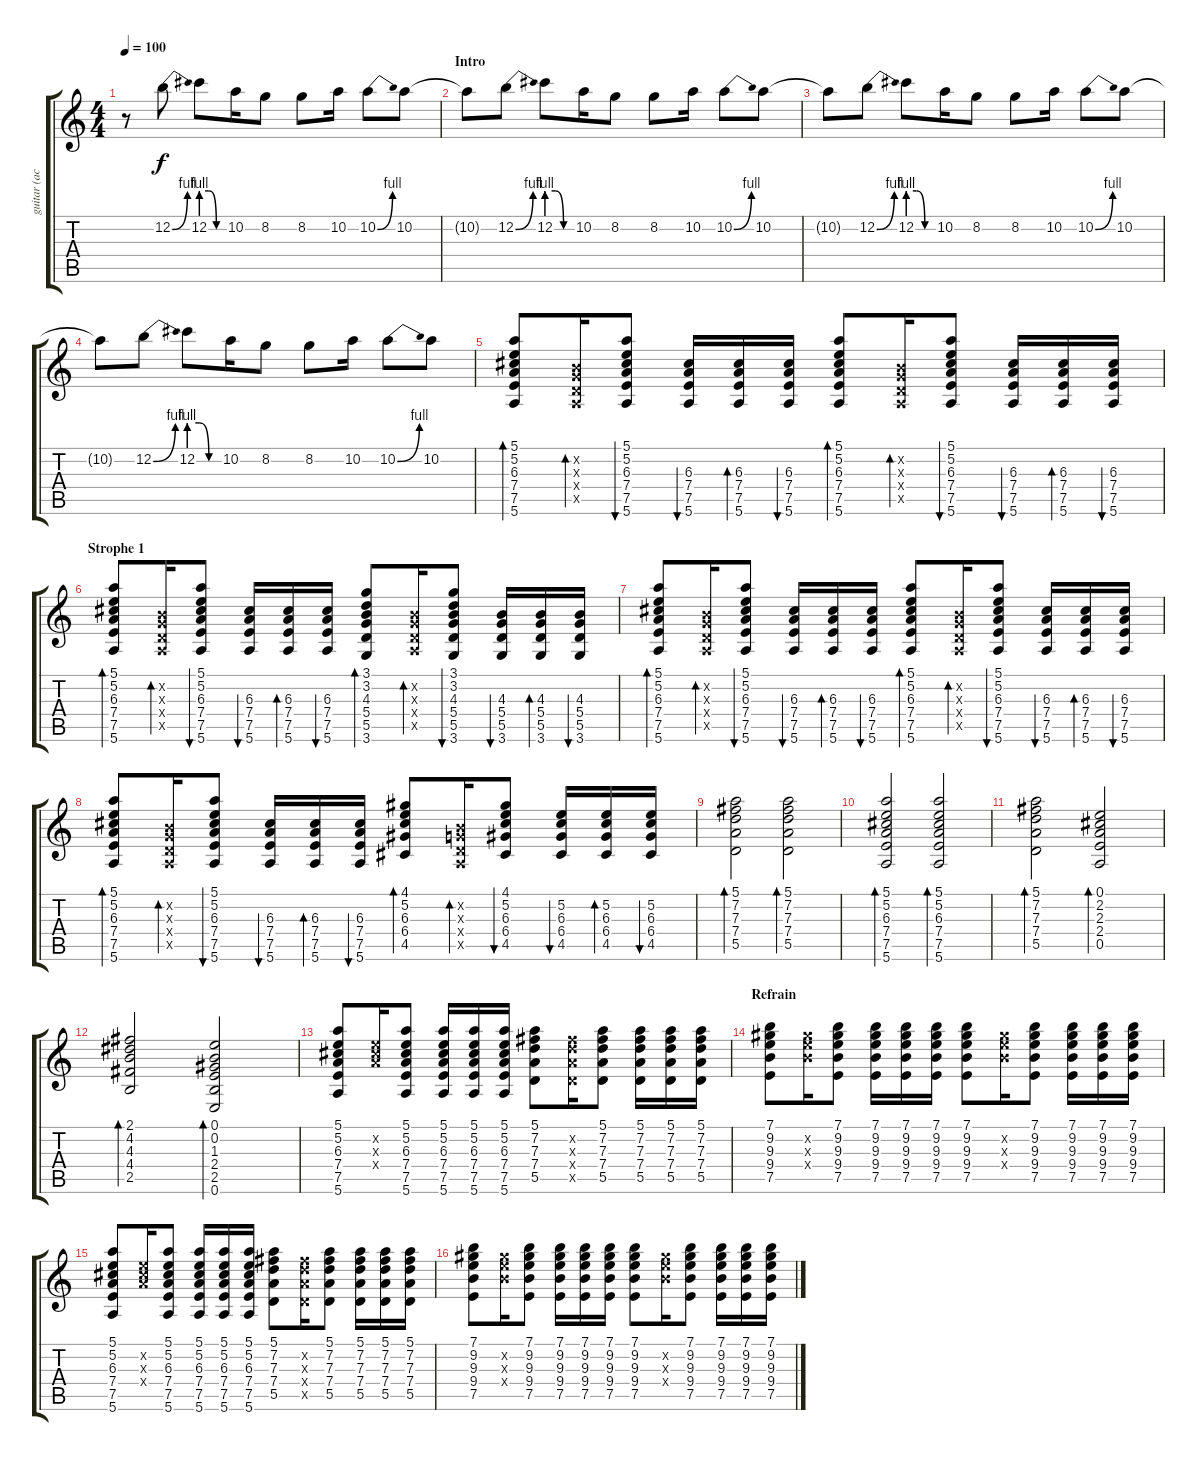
\track ("guitar (acoustic)" "guitar (ac") {instrument acousticguitarsteel}
\staff {score tabs}
\tuning (E4 B3 G3 D3 A2 E2) {hide}
\ts (4 4)
\section ("" "")
\tempo 100
\clef g2
\ks c
r.8{dy f volume 12 instrument distortionguitar} 12.2{be (bend 0 0 60 4)}.8 12.2{be (custom 0 4 20 4 40 0 60 0)}.8 10.2.16 8.2.8 8.2.8 10.2.16 10.2{be (bend 0 0 60 4)}.8 10.2.8 |
\section ("" "Intro")
10.2{t}.8 12.2{be (bend 0 0 60 4)}.8 12.2{be (custom 0 4 20 4 40 0 60 0)}.8 10.2.16 8.2.8 8.2.8 10.2.16 10.2{be (bend 0 0 60 4)}.8 10.2.8 |
10.2{t}.8 12.2{be (bend 0 0 60 4)}.8 12.2{be (custom 0 4 20 4 40 0 60 0)}.8 10.2.16 8.2.8 8.2.8 10.2.16 10.2{be (bend 0 0 60 4)}.8 10.2.8 |
10.2{t}.8 12.2{be (bend 0 0 60 4)}.8 12.2{be (custom 0 4 20 4 40 0 60 0)}.8 10.2.16 8.2.8 8.2.8 10.2.16 10.2{be (bend 0 0 60 4)}.8 10.2.8 |
(5.1 5.2 6.3 7.4 7.5 5.6).8{bd 60 volume 9 instrument acousticguitarsteel} (0.2{x} 0.3{x} 0.4{x} 0.5{x}).16{bd 60} (5.1 5.2 6.3 7.4 7.5 5.6).8{bu 60} (6.3 7.4 7.5 5.6).16{bu 60} (6.3 7.4 7.5 5.6).16{bd 60} (6.3 7.4 7.5 5.6).16{bu 60} (5.1 5.2 6.3 7.4 7.5 5.6).8{bd 60} (0.2{x} 0.3{x} 0.4{x} 0.5{x}).16{bd 60} (5.1 5.2 6.3 7.4 7.5 5.6).8{bu 60} (6.3 7.4 7.5 5.6).16{bu 60} (6.3 7.4 7.5 5.6).16{bd 60} (6.3 7.4 7.5 5.6).16{bu 60} |
\section ("" "Strophe 1")
(5.1 5.2 6.3 7.4 7.5 5.6).8{bd 60} (0.2{x} 0.3{x} 0.4{x} 0.5{x}).16{bd 60} (5.1 5.2 6.3 7.4 7.5 5.6).8{bu 60} (6.3 7.4 7.5 5.6).16{bu 60} (6.3 7.4 7.5 5.6).16{bd 60} (6.3 7.4 7.5 5.6).16{bu 60} (3.1 3.2 4.3 5.4 5.5 3.6).8{bd 60} (0.2{x} 0.3{x} 0.4{x} 0.5{x}).16{bd 60} (3.1 3.2 4.3 5.4 5.5 3.6).8{bu 60} (4.3 5.4 5.5 3.6).16{bu 60} (4.3 5.4 5.5 3.6).16{bd 60} (4.3 5.4 5.5 3.6).16{bu 60} |
(5.1 5.2 6.3 7.4 7.5 5.6).8{bd 60} (0.2{x} 0.3{x} 0.4{x} 0.5{x}).16{bd 60} (5.1 5.2 6.3 7.4 7.5 5.6).8{bu 60} (6.3 7.4 7.5 5.6).16{bu 60} (6.3 7.4 7.5 5.6).16{bd 60} (6.3 7.4 7.5 5.6).16{bu 60} (5.1 5.2 6.3 7.4 7.5 5.6).8{bd 60} (0.2{x} 0.3{x} 0.4{x} 0.5{x}).16{bd 60} (5.1 5.2 6.3 7.4 7.5 5.6).8{bu 60} (6.3 7.4 7.5 5.6).16{bu 60} (6.3 7.4 7.5 5.6).16{bd 60} (6.3 7.4 7.5 5.6).16{bu 60} |
(5.1 5.2 6.3 7.4 7.5 5.6).8{bd 60} (0.2{x} 0.3{x} 0.4{x} 0.5{x}).16{bd 60} (5.1 5.2 6.3 7.4 7.5 5.6).8{bu 60} (6.3 7.4 7.5 5.6).16{bu 60} (6.3 7.4 7.5 5.6).16{bd 60} (6.3 7.4 7.5 5.6).16{bu 60} (4.1 5.2 6.3 6.4 4.5).8{bd 60} (0.2{x} 0.3{x} 0.4{x} 0.5{x}).16{bd 60} (4.1 5.2 6.3 6.4 4.5).8{bu 60} (5.2 6.3 6.4 4.5).16{bu 60} (5.2 6.3 6.4 4.5).16{bd 60} (5.2 6.3 6.4 4.5).16{bu 60} |
(5.1 7.2 7.3 7.4 5.5).2{bd 240} (5.1 7.2 7.3 7.4 5.5).2{bd 240} |
(5.1 5.2 6.3 7.4 7.5 5.6).2{bd 240} (5.1 5.2 6.3 7.4 7.5 5.6).2{bd 240} |
(5.1 7.2 7.3 7.4 5.5).2{bd 240} (0.1 2.2 2.3 2.4 0.5).2{bd 240} |
(2.1 4.2 4.3 4.4 2.5).2{bd 240} (0.1 0.2 1.3 2.4 2.5 0.6).2{bd 240} |
(5.1 5.2 6.3 7.4 7.5 5.6).8 (5.2{x} 6.3{x} 7.4{x}).16 (5.1 5.2 6.3 7.4 7.5 5.6).8 (5.1 5.2 6.3 7.4 7.5 5.6).16 (5.1 5.2 6.3 7.4 7.5 5.6).16 (5.1 5.2 6.3 7.4 7.5 5.6).16 (5.1 7.2 7.3 7.4 5.5).8 (7.2{x} 7.3{x} 7.4{x} 5.5{x}).16 (5.1 7.2 7.3 7.4 5.5).8 (5.1 7.2 7.3 7.4 5.5).16 (5.1 7.2 7.3 7.4 5.5).16 (5.1 7.2 7.3 7.4 5.5).16 |
\section ("" "Refrain")
(7.1 9.2 9.3 9.4 7.5).8 (9.2{x} 9.3{x} 9.4{x}).16 (7.1 9.2 9.3 9.4 7.5).8 (7.1 9.2 9.3 9.4 7.5).16 (7.1 9.2 9.3 9.4 7.5).16 (7.1 9.2 9.3 9.4 7.5).16 (7.1 9.2 9.3 9.4 7.5).8 (9.2{x} 9.3{x} 9.4{x}).16 (7.1 9.2 9.3 9.4 7.5).8 (7.1 9.2 9.3 9.4 7.5).16 (7.1 9.2 9.3 9.4 7.5).16 (7.1 9.2 9.3 9.4 7.5).16 |
(5.1 5.2 6.3 7.4 7.5 5.6).8 (5.2{x} 6.3{x} 7.4{x}).16 (5.1 5.2 6.3 7.4 7.5 5.6).8 (5.1 5.2 6.3 7.4 7.5 5.6).16 (5.1 5.2 6.3 7.4 7.5 5.6).16 (5.1 5.2 6.3 7.4 7.5 5.6).16 (5.1 7.2 7.3 7.4 5.5).8 (7.2{x} 7.3{x} 7.4{x} 5.5{x}).16 (5.1 7.2 7.3 7.4 5.5).8 (5.1 7.2 7.3 7.4 5.5).16 (5.1 7.2 7.3 7.4 5.5).16 (5.1 7.2 7.3 7.4 5.5).16 |
(7.1 9.2 9.3 9.4 7.5).8 (9.2{x} 9.3{x} 9.4{x}).16 (7.1 9.2 9.3 9.4 7.5).8 (7.1 9.2 9.3 9.4 7.5).16 (7.1 9.2 9.3 9.4 7.5).16 (7.1 9.2 9.3 9.4 7.5).16 (7.1 9.2 9.3 9.4 7.5).8 (9.2{x} 9.3{x} 9.4{x}).16 (7.1 9.2 9.3 9.4 7.5).8 (7.1 9.2 9.3 9.4 7.5).16 (7.1 9.2 9.3 9.4 7.5).16 (7.1 9.2 9.3 9.4 7.5).16
